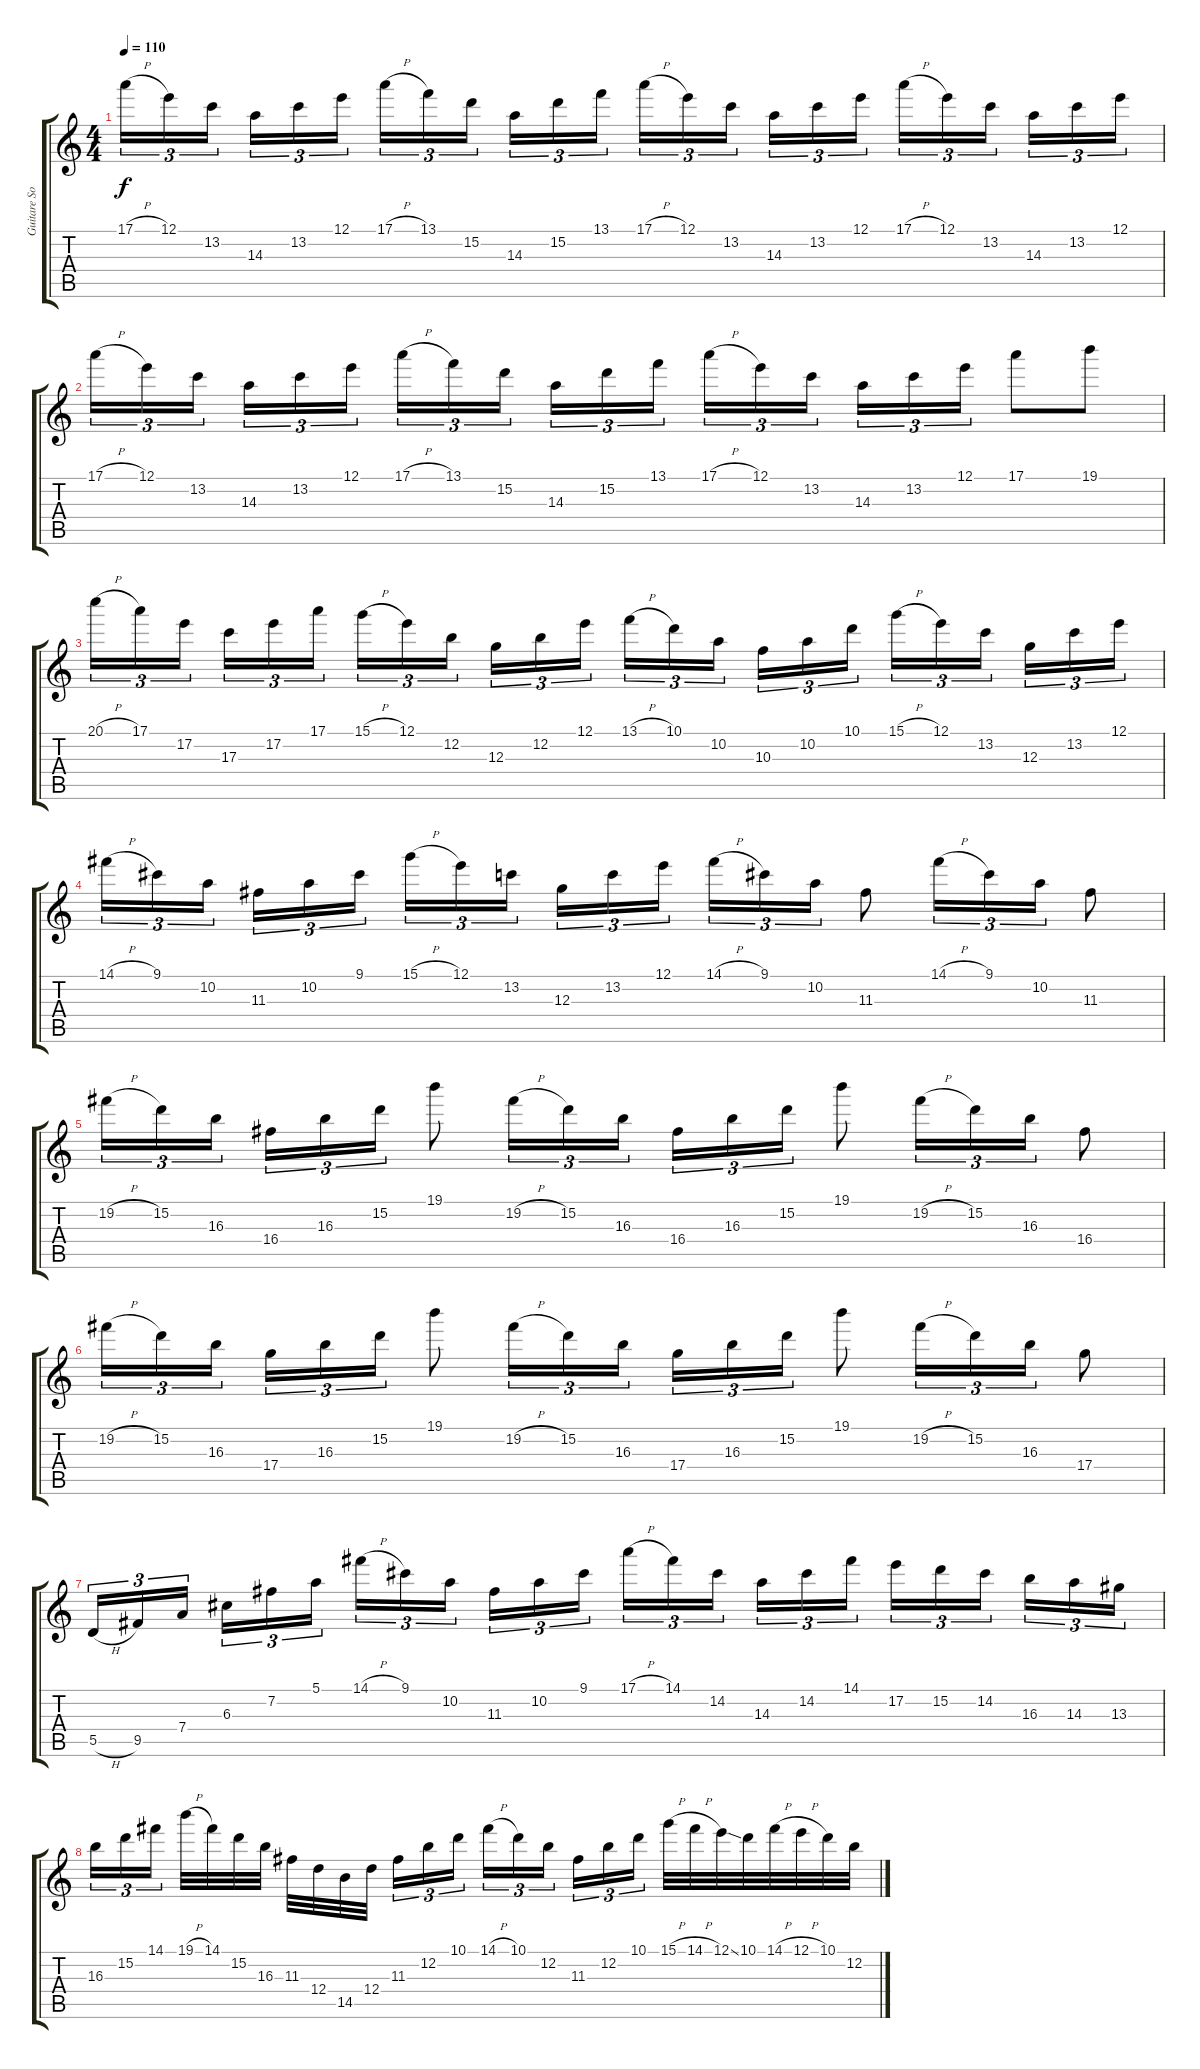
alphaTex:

\track ("Guitare Solo" "Guitare So") {instrument distortionguitar}
\staff {score tabs}
\tuning (E4 B3 G3 D3 A2 E2) {hide}
\ts (4 4)
\tempo 110
\clef g2
\ks c
17.1{h}.16{tu (3 2) dy f} 12.1.16{tu (3 2)} 13.2.16{tu (3 2)} 14.3.16{tu (3 2)} 13.2.16{tu (3 2)} 12.1.16{tu (3 2)} 17.1{h}.16{tu (3 2)} 13.1.16{tu (3 2)} 15.2.16{tu (3 2)} 14.3.16{tu (3 2)} 15.2.16{tu (3 2)} 13.1.16{tu (3 2)} 17.1{h}.16{tu (3 2)} 12.1.16{tu (3 2)} 13.2.16{tu (3 2)} 14.3.16{tu (3 2)} 13.2.16{tu (3 2)} 12.1.16{tu (3 2)} 17.1{h}.16{tu (3 2)} 12.1.16{tu (3 2)} 13.2.16{tu (3 2)} 14.3.16{tu (3 2)} 13.2.16{tu (3 2)} 12.1.16{tu (3 2)} |
17.1{h}.16{tu (3 2)} 12.1.16{tu (3 2)} 13.2.16{tu (3 2)} 14.3.16{tu (3 2)} 13.2.16{tu (3 2)} 12.1.16{tu (3 2)} 17.1{h}.16{tu (3 2)} 13.1.16{tu (3 2)} 15.2.16{tu (3 2)} 14.3.16{tu (3 2)} 15.2.16{tu (3 2)} 13.1.16{tu (3 2)} 17.1{h}.16{tu (3 2)} 12.1.16{tu (3 2)} 13.2.16{tu (3 2)} 14.3.16{tu (3 2)} 13.2.16{tu (3 2)} 12.1.16{tu (3 2)} 17.1.8 19.1.8 |
20.1{h}.16{tu (3 2)} 17.1.16{tu (3 2)} 17.2.16{tu (3 2)} 17.3.16{tu (3 2)} 17.2.16{tu (3 2)} 17.1.16{tu (3 2)} 15.1{h}.16{tu (3 2)} 12.1.16{tu (3 2)} 12.2.16{tu (3 2)} 12.3.16{tu (3 2)} 12.2.16{tu (3 2)} 12.1.16{tu (3 2)} 13.1{h}.16{tu (3 2)} 10.1.16{tu (3 2)} 10.2.16{tu (3 2)} 10.3.16{tu (3 2)} 10.2.16{tu (3 2)} 10.1.16{tu (3 2)} 15.1{h}.16{tu (3 2)} 12.1.16{tu (3 2)} 13.2.16{tu (3 2)} 12.3.16{tu (3 2)} 13.2.16{tu (3 2)} 12.1.16{tu (3 2)} |
14.1{h}.16{tu (3 2)} 9.1.16{tu (3 2)} 10.2.16{tu (3 2)} 11.3.16{tu (3 2)} 10.2.16{tu (3 2)} 9.1.16{tu (3 2)} 15.1{h}.16{tu (3 2)} 12.1.16{tu (3 2)} 13.2.16{tu (3 2)} 12.3.16{tu (3 2)} 13.2.16{tu (3 2)} 12.1.16{tu (3 2)} 14.1{h}.16{tu (3 2)} 9.1.16{tu (3 2)} 10.2.16{tu (3 2)} 11.3.8 14.1{h}.16{tu (3 2)} 9.1.16{tu (3 2)} 10.2.16{tu (3 2)} 11.3.8 |
19.2{h}.16{tu (3 2)} 15.2.16{tu (3 2)} 16.3.16{tu (3 2)} 16.4.16{tu (3 2)} 16.3.16{tu (3 2)} 15.2.16{tu (3 2)} 19.1.8 19.2{h}.16{tu (3 2)} 15.2.16{tu (3 2)} 16.3.16{tu (3 2)} 16.4.16{tu (3 2)} 16.3.16{tu (3 2)} 15.2.16{tu (3 2)} 19.1.8 19.2{h}.16{tu (3 2)} 15.2.16{tu (3 2)} 16.3.16{tu (3 2)} 16.4.8 |
19.2{h}.16{tu (3 2)} 15.2.16{tu (3 2)} 16.3.16{tu (3 2)} 17.4.16{tu (3 2)} 16.3.16{tu (3 2)} 15.2.16{tu (3 2)} 19.1.8 19.2{h}.16{tu (3 2)} 15.2.16{tu (3 2)} 16.3.16{tu (3 2)} 17.4.16{tu (3 2)} 16.3.16{tu (3 2)} 15.2.16{tu (3 2)} 19.1.8 19.2{h}.16{tu (3 2)} 15.2.16{tu (3 2)} 16.3.16{tu (3 2)} 17.4.8 |
5.5{h}.16{tu (3 2)} 9.5.16{tu (3 2)} 7.4.16{tu (3 2)} 6.3.16{tu (3 2)} 7.2.16{tu (3 2)} 5.1.16{tu (3 2)} 14.1{h}.16{tu (3 2)} 9.1.16{tu (3 2)} 10.2.16{tu (3 2)} 11.3.16{tu (3 2)} 10.2.16{tu (3 2)} 9.1.16{tu (3 2)} 17.1{h}.16{tu (3 2)} 14.1.16{tu (3 2)} 14.2.16{tu (3 2)} 14.3.16{tu (3 2)} 14.2.16{tu (3 2)} 14.1.16{tu (3 2)} 17.2.16{tu (3 2)} 15.2.16{tu (3 2)} 14.2.16{tu (3 2)} 16.3.16{tu (3 2)} 14.3.16{tu (3 2)} 13.3.16{tu (3 2)} |
16.3.16{tu (3 2)} 15.2.16{tu (3 2)} 14.1.16{tu (3 2)} 19.1{h}.32 14.1.32 15.2.32 16.3.32 11.3.32 12.4.32 14.5.32 12.4.32 11.3.16{tu (3 2)} 12.2.16{tu (3 2)} 10.1.16{tu (3 2)} 14.1{h}.16{tu (3 2)} 10.1.16{tu (3 2)} 12.2.16{tu (3 2)} 11.3.16{tu (3 2)} 12.2.16{tu (3 2)} 10.1.16{tu (3 2)} 15.1{h}.32 14.1{h}.32 12.1{ss}.32 10.1.32 14.1{h}.32 12.1{h}.32 10.1.32 12.2.32
